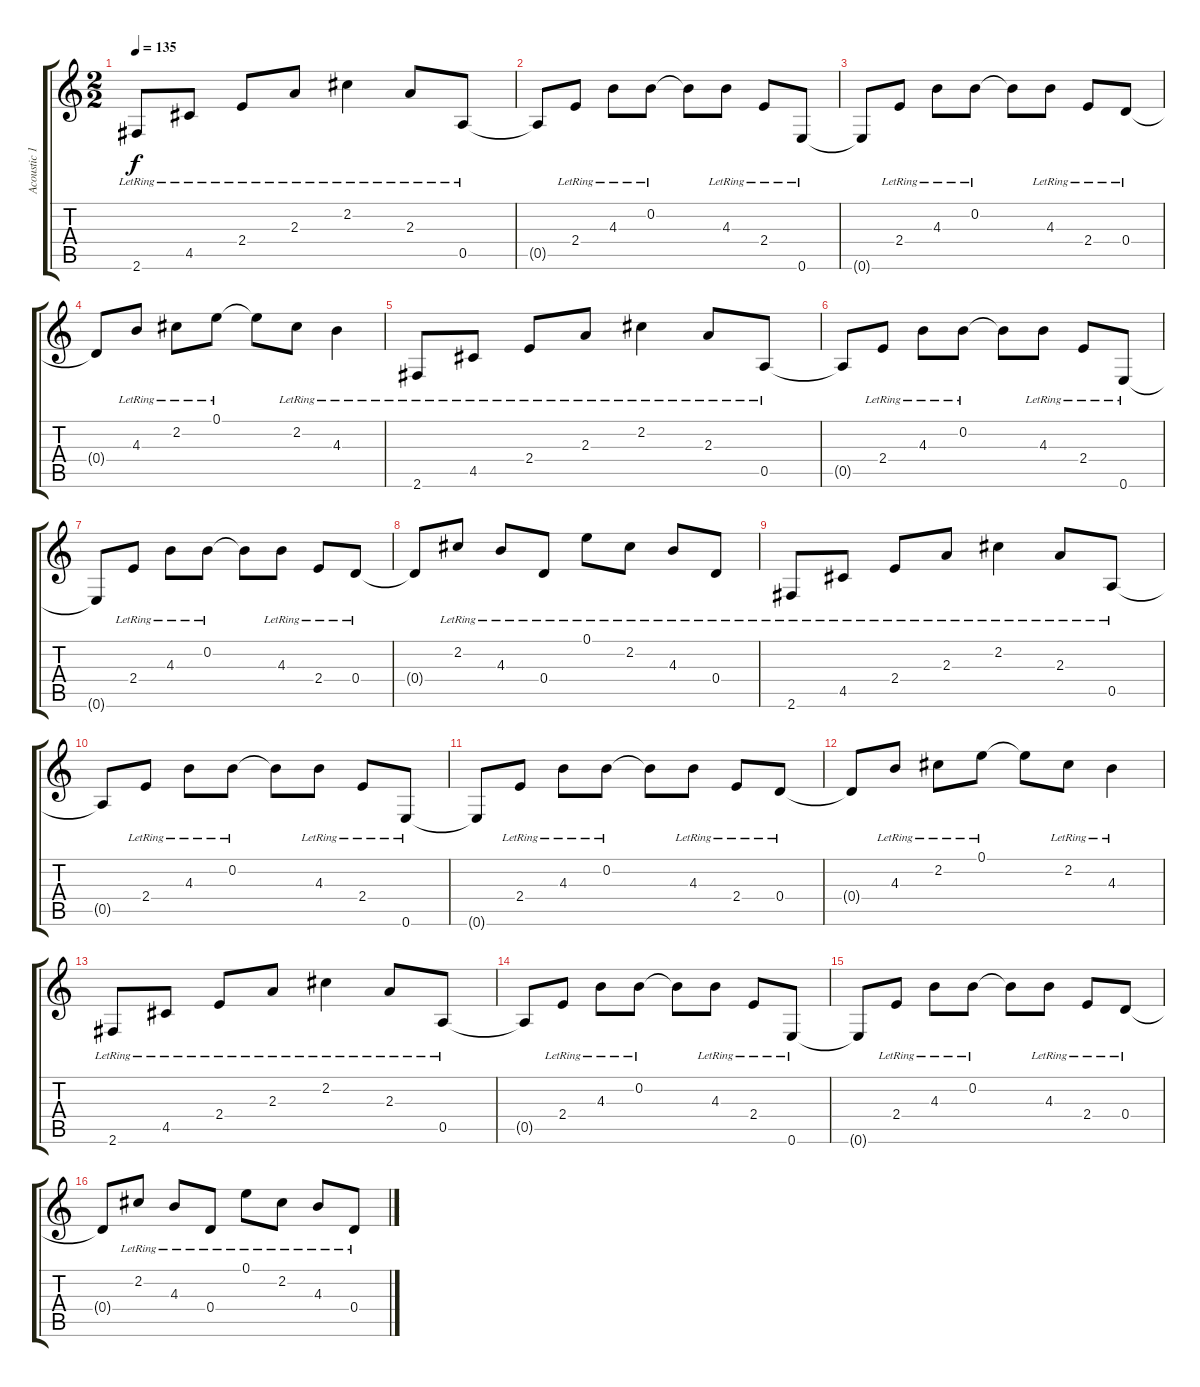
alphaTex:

\track ("Acoustic 1" "Acoustic 1") {instrument acousticguitarsteel}
\staff {score tabs}
\tuning (E4 B3 G3 D3 A2 E2) {hide}
\ts (2 2)
\tempo 135
\tempo 120
\tempo 135
\clef g2
\ks c
2.6{lr}.8{dy f instrument acousticguitarsteel} 4.5{lr}.8 2.4{lr}.8 2.3{lr}.8 2.2{lr}.4 2.3{lr}.8 0.5{lr}.8 |
0.5{t}.8 2.4{lr}.8 4.3{lr}.8 0.2{lr}.8 0.2{t}.8 4.3{lr}.8 2.4{lr}.8 0.6{lr}.8 |
0.6{t}.8 2.4{lr}.8 4.3{lr}.8 0.2{lr}.8 0.2{t}.8 4.3{lr}.8 2.4{lr}.8 0.4{lr}.8 |
0.4{t}.8 4.3{lr}.8 2.2{lr}.8 0.1{lr}.8 0.1{t}.8 2.2{lr}.8 4.3{lr}.4 |
2.6{lr}.8 4.5{lr}.8 2.4{lr}.8 2.3{lr}.8 2.2{lr}.4 2.3{lr}.8 0.5{lr}.8 |
0.5{t}.8 2.4{lr}.8 4.3{lr}.8 0.2{lr}.8 0.2{t}.8 4.3{lr}.8 2.4{lr}.8 0.6{lr}.8 |
0.6{t}.8 2.4{lr}.8 4.3{lr}.8 0.2{lr}.8 0.2{t}.8 4.3{lr}.8 2.4{lr}.8 0.4{lr}.8 |
0.4{t}.8 2.2{lr}.8 4.3{lr}.8 0.4{lr}.8 0.1{lr}.8 2.2{lr}.8 4.3{lr}.8 0.4{lr}.8 |
2.6{lr}.8 4.5{lr}.8 2.4{lr}.8 2.3{lr}.8 2.2{lr}.4 2.3{lr}.8 0.5{lr}.8 |
0.5{t}.8 2.4{lr}.8 4.3{lr}.8 0.2{lr}.8 0.2{t}.8 4.3{lr}.8 2.4{lr}.8 0.6{lr}.8 |
0.6{t}.8 2.4{lr}.8 4.3{lr}.8 0.2{lr}.8 0.2{t}.8 4.3{lr}.8 2.4{lr}.8 0.4{lr}.8 |
0.4{t}.8 4.3{lr}.8 2.2{lr}.8 0.1{lr}.8 0.1{t}.8 2.2{lr}.8 4.3{lr}.4 |
2.6{lr}.8 4.5{lr}.8 2.4{lr}.8 2.3{lr}.8 2.2{lr}.4 2.3{lr}.8 0.5{lr}.8 |
0.5{t}.8 2.4{lr}.8 4.3{lr}.8 0.2{lr}.8 0.2{t}.8 4.3{lr}.8 2.4{lr}.8 0.6{lr}.8 |
0.6{t}.8 2.4{lr}.8 4.3{lr}.8 0.2{lr}.8 0.2{t}.8 4.3{lr}.8 2.4{lr}.8 0.4{lr}.8 |
0.4{t}.8 2.2{lr}.8 4.3{lr}.8 0.4{lr}.8 0.1{lr}.8 2.2{lr}.8 4.3{lr}.8 0.4{lr}.8
